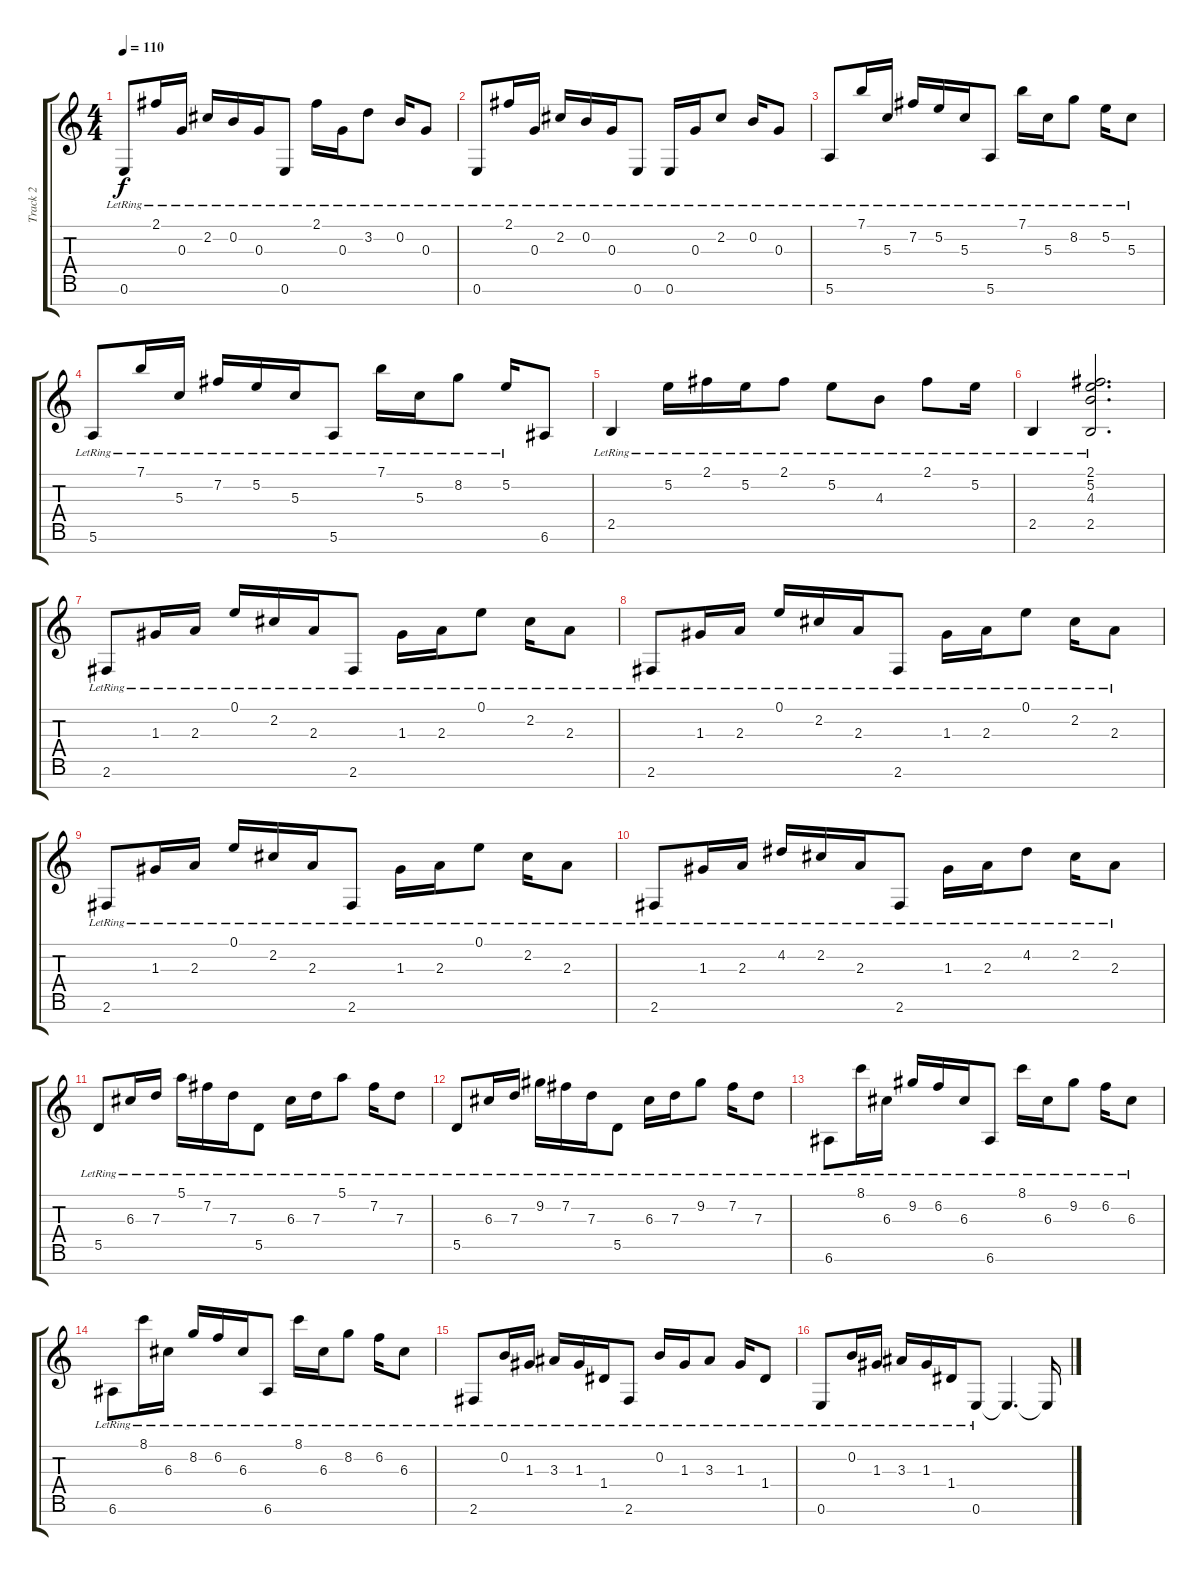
\track ("Track 2" "Track 2") {instrument acousticguitarsteel}
\staff {score tabs}
\tuning (E4 B3 G3 D3 A2 E2 B1) {hide}
\ts (4 4)
\tempo 110
\clef g2
\ks c
0.6{lr}.8{dy f} 2.1{lr}.16 0.3{lr}.16 2.2{lr}.16 0.2{lr}.16 0.3{lr}.16 0.6{lr}.8 2.1{lr}.16 0.3{lr}.16 3.2{lr}.8 0.2{lr}.16 0.3{lr}.8 |
0.6{lr}.8 2.1{lr}.16 0.3{lr}.16 2.2{lr}.16 0.2{lr}.16 0.3{lr}.16 0.6{lr}.8 0.6{lr}.16 0.3{lr}.16 2.2{lr}.8 0.2{lr}.16 0.3{lr}.8 |
5.6{lr}.8 7.1{lr}.16 5.3{lr}.16 7.2{lr}.16 5.2{lr}.16 5.3{lr}.16 5.6{lr}.8 7.1{lr}.16 5.3{lr}.16 8.2{lr}.8 5.2{lr}.16 5.3{lr}.8 |
5.6{lr}.8 7.1{lr}.16 5.3{lr}.16 7.2{lr}.16 5.2{lr}.16 5.3{lr}.16 5.6{lr}.8 7.1{lr}.16 5.3{lr}.16 8.2{lr}.8 5.2{lr}.16 6.6.8 |
2.5{lr}.4 5.2{lr}.16 2.1{lr}.16 5.2{lr}.16 2.1{lr}.8 5.2{lr}.8 4.3{lr}.8 2.1{lr}.8 5.2{lr}.16 |
2.5{lr}.4 (2.1{lr} 5.2{lr} 4.3{lr} 2.5{lr}).2{d} |
2.6{lr}.8 1.3{lr}.16 2.3{lr}.16 0.1{lr}.16 2.2{lr}.16 2.3{lr}.16 2.6{lr}.8 1.3{lr}.16 2.3{lr}.16 0.1{lr}.8 2.2{lr}.16 2.3{lr}.8 |
2.6{lr}.8 1.3{lr}.16 2.3{lr}.16 0.1{lr}.16 2.2{lr}.16 2.3{lr}.16 2.6{lr}.8 1.3{lr}.16 2.3{lr}.16 0.1{lr}.8 2.2{lr}.16 2.3{lr}.8 |
2.6{lr}.8 1.3{lr}.16 2.3{lr}.16 0.1{lr}.16 2.2{lr}.16 2.3{lr}.16 2.6{lr}.8 1.3{lr}.16 2.3{lr}.16 0.1{lr}.8 2.2{lr}.16 2.3{lr}.8 |
2.6{lr}.8 1.3{lr}.16 2.3{lr}.16 4.2{lr}.16 2.2{lr}.16 2.3{lr}.16 2.6{lr}.8 1.3{lr}.16 2.3{lr}.16 4.2{lr}.8 2.2{lr}.16 2.3{lr}.8 |
5.5{lr}.8 6.3{lr}.16 7.3{lr}.16 5.1{lr}.16 7.2{lr}.16 7.3{lr}.16 5.5{lr}.8 6.3{lr}.16 7.3{lr}.16 5.1{lr}.8 7.2{lr}.16 7.3{lr}.8 |
5.5{lr}.8 6.3{lr}.16 7.3{lr}.16 9.2{lr}.16 7.2{lr}.16 7.3{lr}.16 5.5{lr}.8 6.3{lr}.16 7.3{lr}.16 9.2{lr}.8 7.2{lr}.16 7.3{lr}.8 |
6.6{lr}.8 8.1{lr}.16 6.3{lr}.16 9.2{lr}.16 6.2{lr}.16 6.3{lr}.16 6.6{lr}.8 8.1{lr}.16 6.3{lr}.16 9.2{lr}.8 6.2{lr}.16 6.3{lr}.8 |
6.6{lr}.8 8.1{lr}.16 6.3{lr}.16 8.2{lr}.16 6.2{lr}.16 6.3{lr}.16 6.6{lr}.8 8.1{lr}.16 6.3{lr}.16 8.2{lr}.8 6.2{lr}.16 6.3{lr}.8 |
2.6{lr}.8 0.2{lr}.16 1.3{lr}.16 3.3{lr}.16 1.3{lr}.16 1.4{lr}.16 2.6{lr}.8 0.2{lr}.16 1.3{lr}.16 3.3{lr}.8 1.3{lr}.16 1.4{lr}.8 |
0.6{lr}.8 0.2{lr}.16 1.3{lr}.16 3.3{lr}.16 1.3{lr}.16 1.4{lr}.16 0.6{lr}.8 0.6{t}.4{d} 0.6{t}.16
